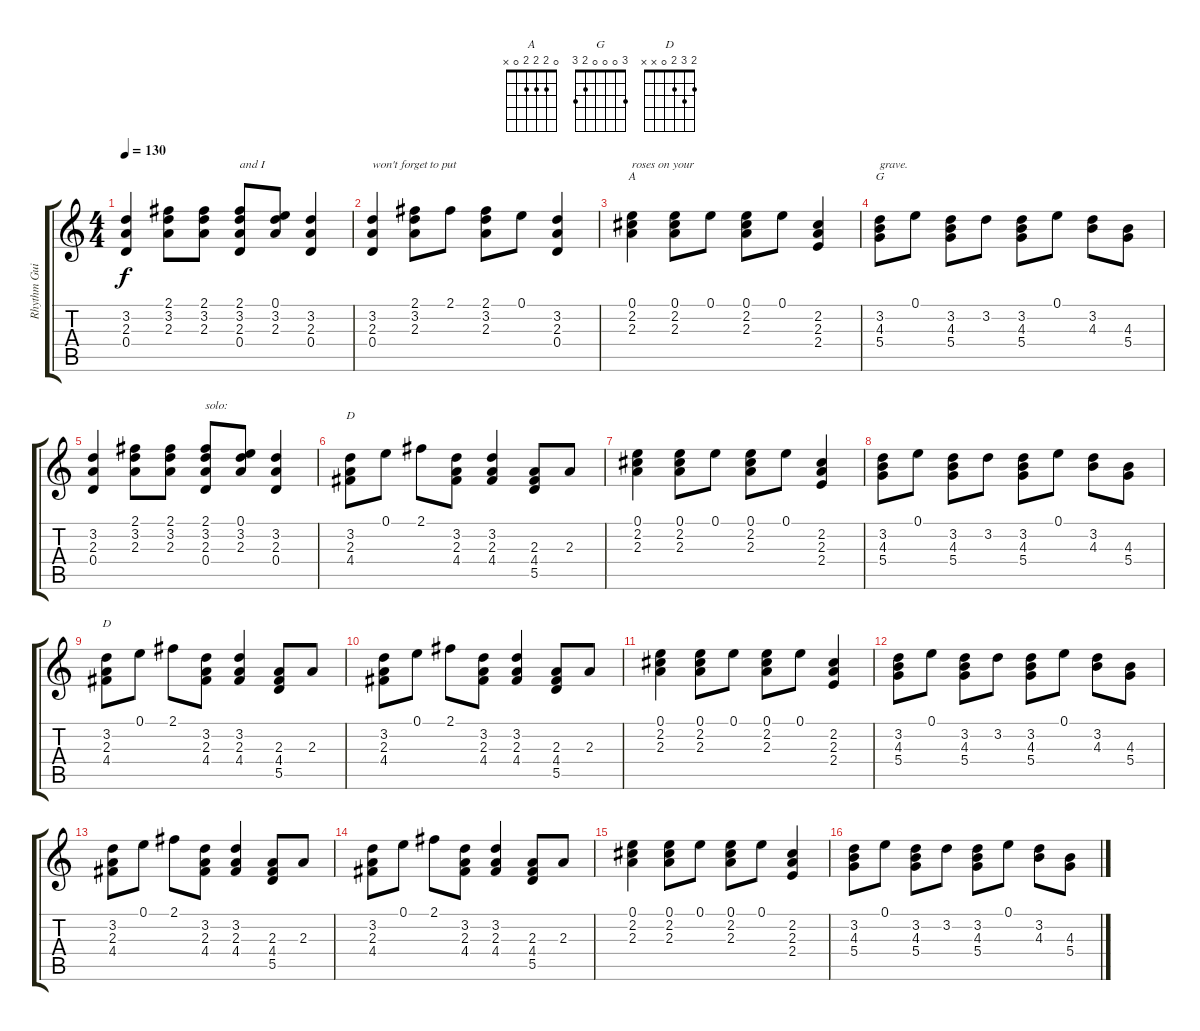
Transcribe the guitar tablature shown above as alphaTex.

\track ("Rhythm Guitar" "Rhythm Gui") {instrument acousticguitarsteel}
\staff {score tabs}
\tuning (E4 B3 G3 D3 A2 E2) {hide}
\chord ("A" 0 2 2 2 0 x)
\chord ("G" 3 0 0 0 2 3)
\chord ("D" x 3 2 4 x x)
\chord ("D" 2 3 2 0 x x)
\ts (4 4)
\tempo 130
\clef g2
\ks c
(3.2 2.3 0.4).4{dy f} (2.1 3.2 2.3).8 (2.1 3.2 2.3).8 (2.1 3.2 2.3 0.4).8{txt "and I"} (0.1 3.2 2.3).8 (3.2 2.3 0.4).4 |
(3.2 2.3 0.4).4{txt "won't forget to put"} (2.1 3.2 2.3).8 2.1.8 (2.1 3.2 2.3).8 0.1.8 (3.2 2.3 0.4).4 |
(0.1 2.2 2.3).4{ch "A" txt "roses on your "} (0.1 2.2 2.3).8 0.1.8 (0.1 2.2 2.3).8 0.1.8 (2.2 2.3 2.4).4 |
(3.2 4.3 5.4).8{ch "G" txt "grave."} 0.1.8 (3.2 4.3 5.4).8 3.2.8 (3.2 4.3 5.4).8 0.1.8 (3.2 4.3).8 (4.3 5.4).8 |
(3.2 2.3 0.4).4 (2.1 3.2 2.3).8 (2.1 3.2 2.3).8 (2.1 3.2 2.3 0.4).8{txt "solo:"} (0.1 3.2 2.3).8 (3.2 2.3 0.4).4 |
(3.2 2.3 4.4).8{ch "D"} 0.1.8 2.1.8 (3.2 2.3 4.4).8 (3.2 2.3 4.4).4 (2.3 4.4 5.5).8 2.3.8 |
(0.1 2.2 2.3).4 (0.1 2.2 2.3).8 0.1.8 (0.1 2.2 2.3).8 0.1.8 (2.2 2.3 2.4).4 |
(3.2 4.3 5.4).8 0.1.8 (3.2 4.3 5.4).8 3.2.8 (3.2 4.3 5.4).8 0.1.8 (3.2 4.3).8 (4.3 5.4).8 |
(3.2 2.3 4.4).8{ch "D"} 0.1.8 2.1.8 (3.2 2.3 4.4).8 (3.2 2.3 4.4).4 (2.3 4.4 5.5).8 2.3.8 |
(3.2 2.3 4.4).8 0.1.8 2.1.8 (3.2 2.3 4.4).8 (3.2 2.3 4.4).4 (2.3 4.4 5.5).8 2.3.8 |
(0.1 2.2 2.3).4 (0.1 2.2 2.3).8 0.1.8 (0.1 2.2 2.3).8 0.1.8 (2.2 2.3 2.4).4 |
(3.2 4.3 5.4).8 0.1.8 (3.2 4.3 5.4).8 3.2.8 (3.2 4.3 5.4).8 0.1.8 (3.2 4.3).8 (4.3 5.4).8 |
(3.2 2.3 4.4).8 0.1.8 2.1.8 (3.2 2.3 4.4).8 (3.2 2.3 4.4).4 (2.3 4.4 5.5).8 2.3.8 |
(3.2 2.3 4.4).8 0.1.8 2.1.8 (3.2 2.3 4.4).8 (3.2 2.3 4.4).4 (2.3 4.4 5.5).8 2.3.8 |
(0.1 2.2 2.3).4 (0.1 2.2 2.3).8 0.1.8 (0.1 2.2 2.3).8 0.1.8 (2.2 2.3 2.4).4 |
(3.2 4.3 5.4).8 0.1.8 (3.2 4.3 5.4).8 3.2.8 (3.2 4.3 5.4).8 0.1.8 (3.2 4.3).8 (4.3 5.4).8
